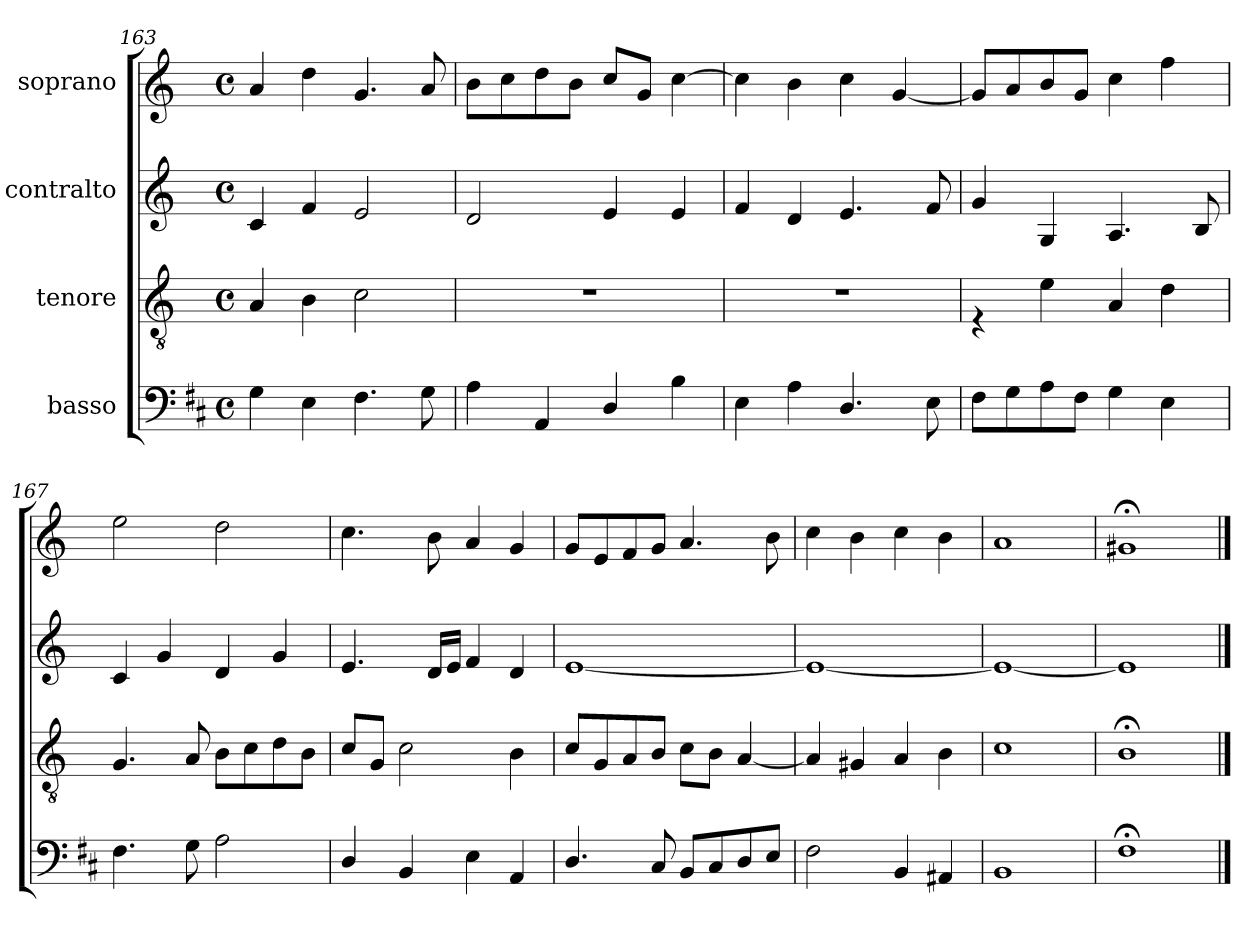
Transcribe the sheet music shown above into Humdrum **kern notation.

**kern	**kern	**kern	**kern
*part4	*part3	*part2	*part1
*staff4	*staff3	*staff2	*staff1
*I"basso	*I"tenore	*I"contralto	*I"soprano
*clefF4	*clefGv2	*clefG2	*clefG2
*ITrd1c2	*	*	*
*k[]	*k[]	*k[]	*k[]
*C:	*C:	*C:	*C:
*M4/4	*M4/4	*M4/4	*M4/4
*met(c)	*met(c)	*met(c)	*met(c)
=163	=163	=163	=163
4F\	4A/	4c/	4a/
4D\	4B\	4f/	4dd\
4.E\	2c\	2e/	4.g/
8F\	.	.	8a/
=164	=164	=164	=164
4G\	1r	2d/	8b\L
.	.	.	8cc\
4GG/	.	.	8dd\
.	.	.	8b\J
4C/	.	4e/	8cc/L
.	.	.	8g/J
4A\	.	4e/	[>4cc\
!!LO:LB:g=z
=165	=165	=165	=165
4D\	1r	4f/	4cc\]
4G\	.	4d/	4b\
4.C/	.	4.e/	4cc\
.	.	.	[<4g/
8D\	.	8f/	.
=166	=166	=166	=166
8E\L	4rE	4g/	8g/L]
8F\	.	.	8a/
8G\	4e\	4G/	8b/
8E\J	.	.	8g/J
4F\	4A/	4.A/	4cc\
4D\	4d\	.	4ff\
.	.	8B/	.
=167	=167	=167	=167
4.E\	4.G/	4c/	2ee\
.	.	4g/	.
8F\	8A/	.	.
2G\	8B\L	4d/	2dd\
.	8c\	.	.
.	8d\	4g/	.
.	8B\J	.	.
=168	=168	=168	=168
4C/	8c/L	4.e/	4.cc\
.	8G/J	.	.
4AA/	2c\	.	.
.	.	16d/LL	8b\
.	.	16e/JJ	.
4D\	.	4f/	4a/
4GG/	4B\	4d/	4g/
!!LO:LB:g=z
=169	=169	=169	=169
4.C/	8c/L	[<1e	8g/L
.	8G/	.	8e/
.	8A/	.	8f/
8BB/	8B/J	.	8g/J
8AA/L	8c\L	.	4.a/
8BB/	8B\J	.	.
8C/	[<4A/	.	.
8D/J	.	.	8b\
=170	=170	=170	=170
2E\	4A/]	1e_	4cc\
.	4G#X/	.	4b\
4AA/	4A/	.	4cc\
4GG#X/	4B\	.	4b\
=171	=171	=171	=171
1AA	1c	1e_	1a
=172	=172	=172	=172
1E;<	1B;<	1e]	1g#X;
==	==	==	==
*-	*-	*-	*-
